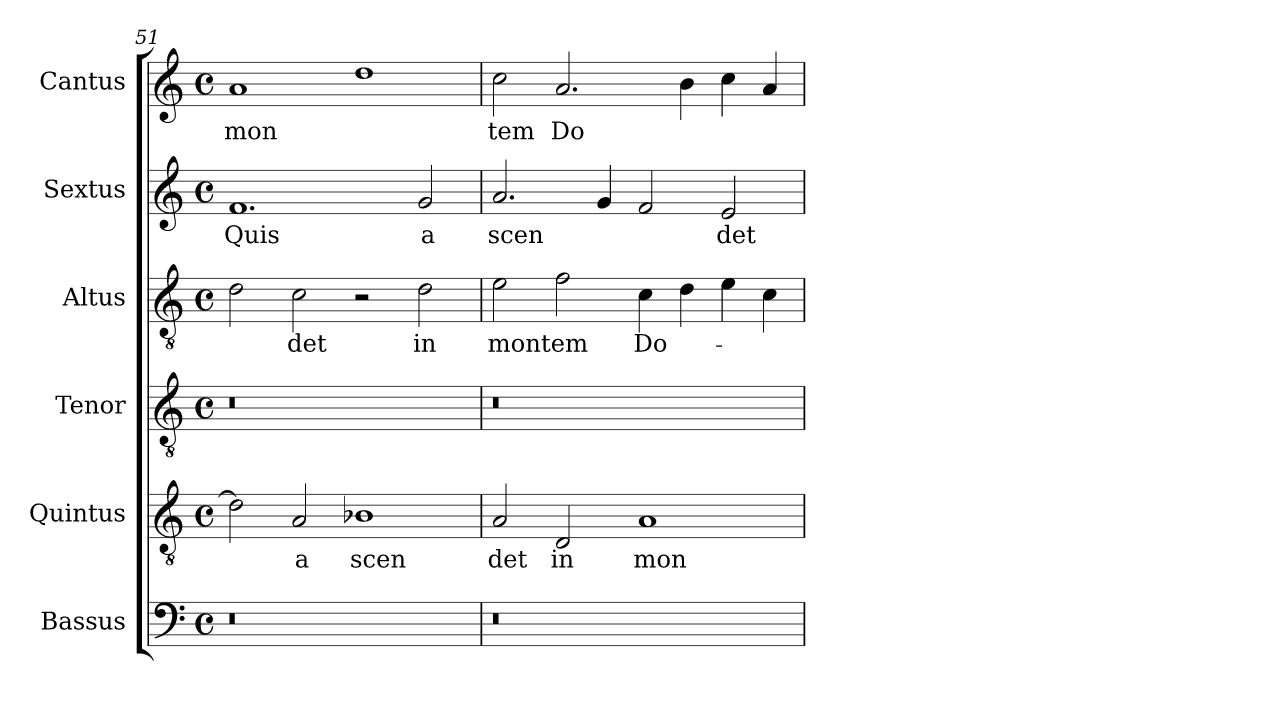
**kern	**kern	**text	**kern	**kern	**text	**kern	**text	**kern	**text
*part6	*part5	*part5	*part4	*part3	*part3	*part2	*part2	*part1	*part1
*staff6	*staff5	*staff5	*staff4	*staff3	*staff3	*staff2	*staff2	*staff1	*staff1
*I"Bassus	*I"Quintus	*	*I"Tenor	*I"Altus	*	*I"Sextus	*	*I"Cantus	*
*clefF4	*clefGv2	*	*clefGv2	*clefGv2	*	*clefG2	*	*clefG2	*
*M4/4	*M4/4	*	*M4/4	*M4/4	*	*M4/4	*	*M4/4	*
*met(c)	*met(c)	*	*met(c)	*met(c)	*	*met(c)	*	*met(c)	*
=51	=51	=51	=51	=51	=51	=51	=51	=51	=51
!	!	!	!	!	!	!	!LO:LY:b:cj	!	!LO:LY:b
0r	2d\]	.	0r	2d\	.	1.f	Quis	1a	mon
!	!	!LO:LY:b:cj	!	!	!LO:LY:b:cj	!	!	!	!
.	2A/	a	.	2c\	-det	.	.	.	.
!	!	!LO:LY:b:cj	!	!	!	!	!	!	!
.	1B-X	scen	.	2r	.	.	.	1dd	.
!	!	!	!	!	!LO:LY:b:cj	!	!LO:LY:b:cj	!	!
.	.	.	.	2d\	in	2g/	a	.	.
=52	=52	=52	=52	=52	=52	=52	=52	=52	=52
!	!	!LO:LY:b:cj	!	!	!LO:LY:b:cj	!	!LO:LY:b	!	!LO:LY:b:cj
0r	2A/	det	0r	2e\	montem	2.a/	scen	2cc\	tem
!	!	!LO:LY:b:cj	!	!	!	!	!	!	!LO:LY:b
.	2D/	in	.	2f\	.	.	.	2.a/	Do
.	.	.	.	.	.	4g/	.	.	.
!	!	!LO:LY:b	!	!	!LO:LY:b	!	!	!	!
.	1A	mon	.	4c\	Do-	2f/	.	.	.
.	.	.	.	4d\	.	.	.	4b\	.
!	!	!	!	!	!	!	!LO:LY:b:cj	!	!
.	.	.	.	4e\	.	2e/	det	4cc\	.
.	.	.	.	4c\	.	.	.	4a/	.
=	=	=	=	=	=	=	=	=	=
*-	*-	*-	*-	*-	*-	*-	*-	*-	*-
